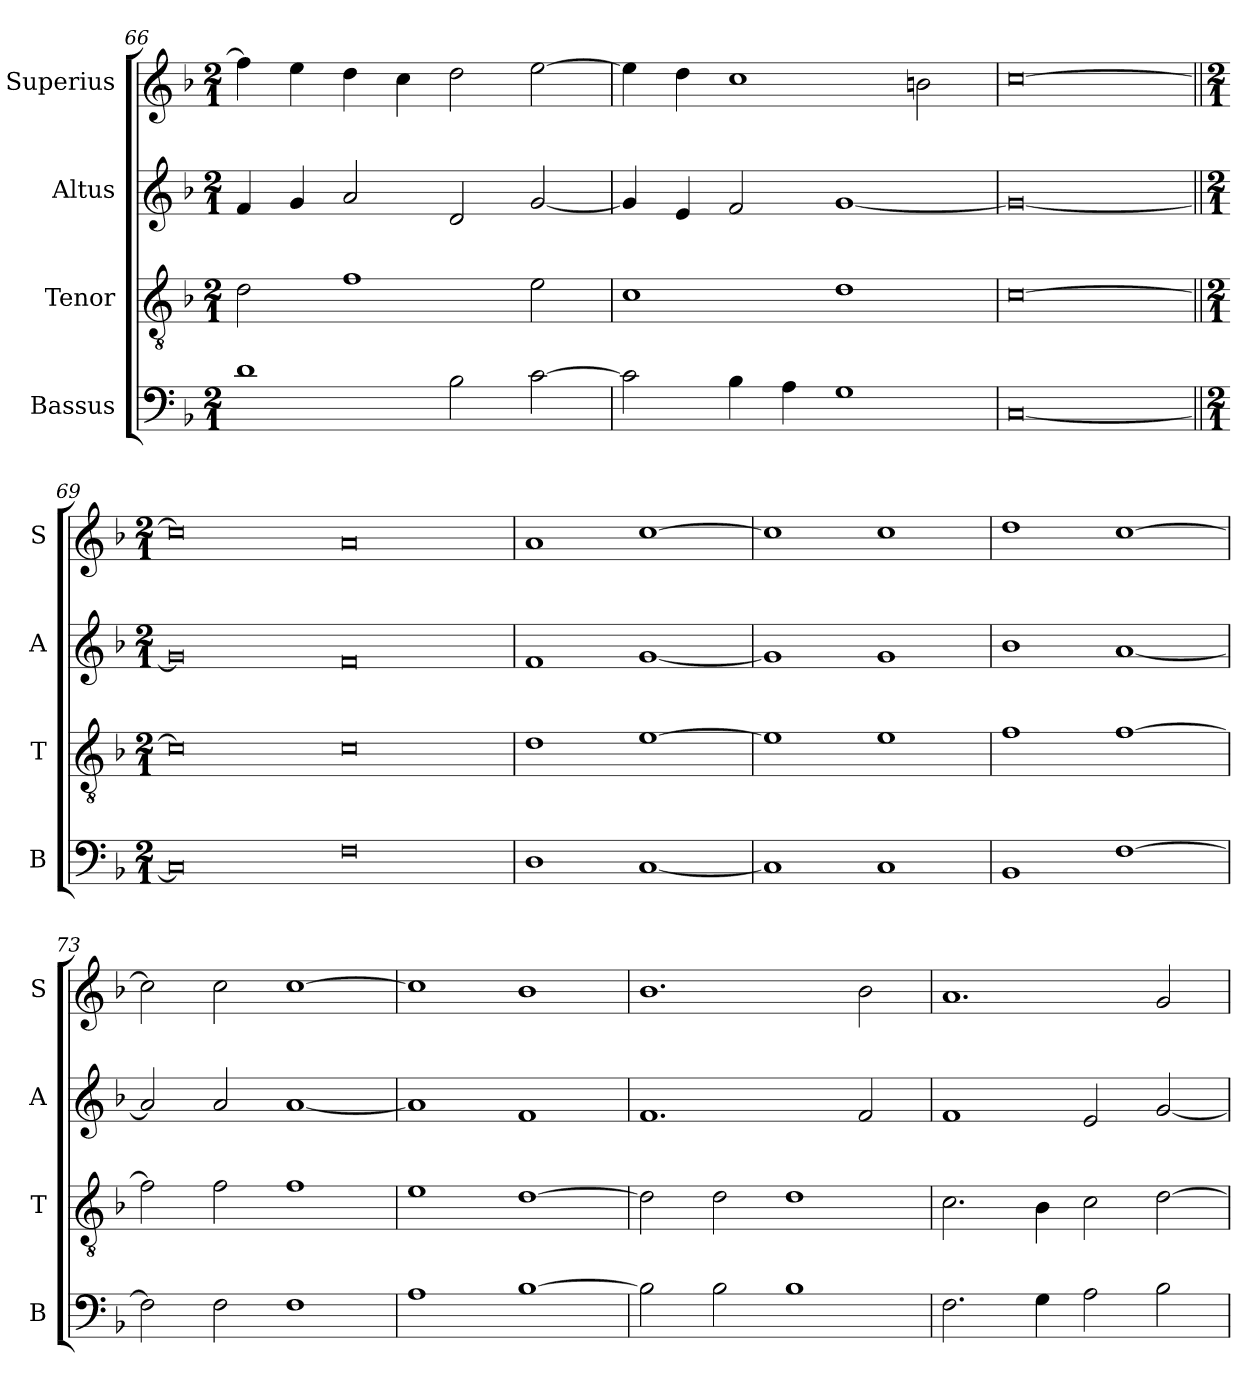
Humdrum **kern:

**kern	**kern	**kern	**kern
*part4	*part3	*part2	*part1
*staff4	*staff3	*staff2	*staff1
*I"Bassus	*I"Tenor	*I"Altus	*I"Superius
*I'B	*I'T	*I'A	*I'S
*clefF4	*clefGv2	*clefG2	*clefG2
*k[b-]	*k[b-]	*k[b-]	*k[b-]
*F:	*F:	*F:	*F:
*M2/1	*M2/1	*M2/1	*M2/1
=66	=66	=66	=66
1d	2d	4f	4ff]
.	.	4g	4ee
.	1f	2a	4dd
.	.	.	4cc
2B-	.	2d	2dd
[2c	2e	[2g	[2ee
=67	=67	=67	=67
2c]	1c	4g]	4ee]
.	.	4e	4dd
4B-	.	2f	1cc
4A	.	.	.
1G	1d	[1g	.
.	.	.	2bn
=68	=68	=68	=68
[0C	[0c	0g_	[0cc
=69||	=69||	=69||	=69||
*M2/1	*M2/1	*M2/1	*M2/1
0C]	0c]	0g]	0cc]
0F	0c	0f	0a
=70	=70	=70	=70
1D	1d	1f	1a
[1C	[1e	[1g	[1cc
=71	=71	=71	=71
1C]	1e]	1g]	1cc]
1C	1e	1g	1cc
=72	=72	=72	=72
1BB-	1f	1b-	1dd
[1F	[1f	[1a	[1cc
=73	=73	=73	=73
2F]	2f]	2a]	2cc]
2F	2f	2a	2cc
1F	1f	[1a	[1cc
=74	=74	=74	=74
1A	1e	1a]	1cc]
[1B-	[1d	1f	1b-
=75	=75	=75	=75
2B-]	2d]	1.f	1.b-
2B-	2d	.	.
1B-	1d	.	.
.	.	2f	2b-
=76	=76	=76	=76
2.F	2.c	1f	1.a
4G	4B-	.	.
2A	2c	2e	.
2B-	[2d	[2g	2g
=	=	=	=
*-	*-	*-	*-
